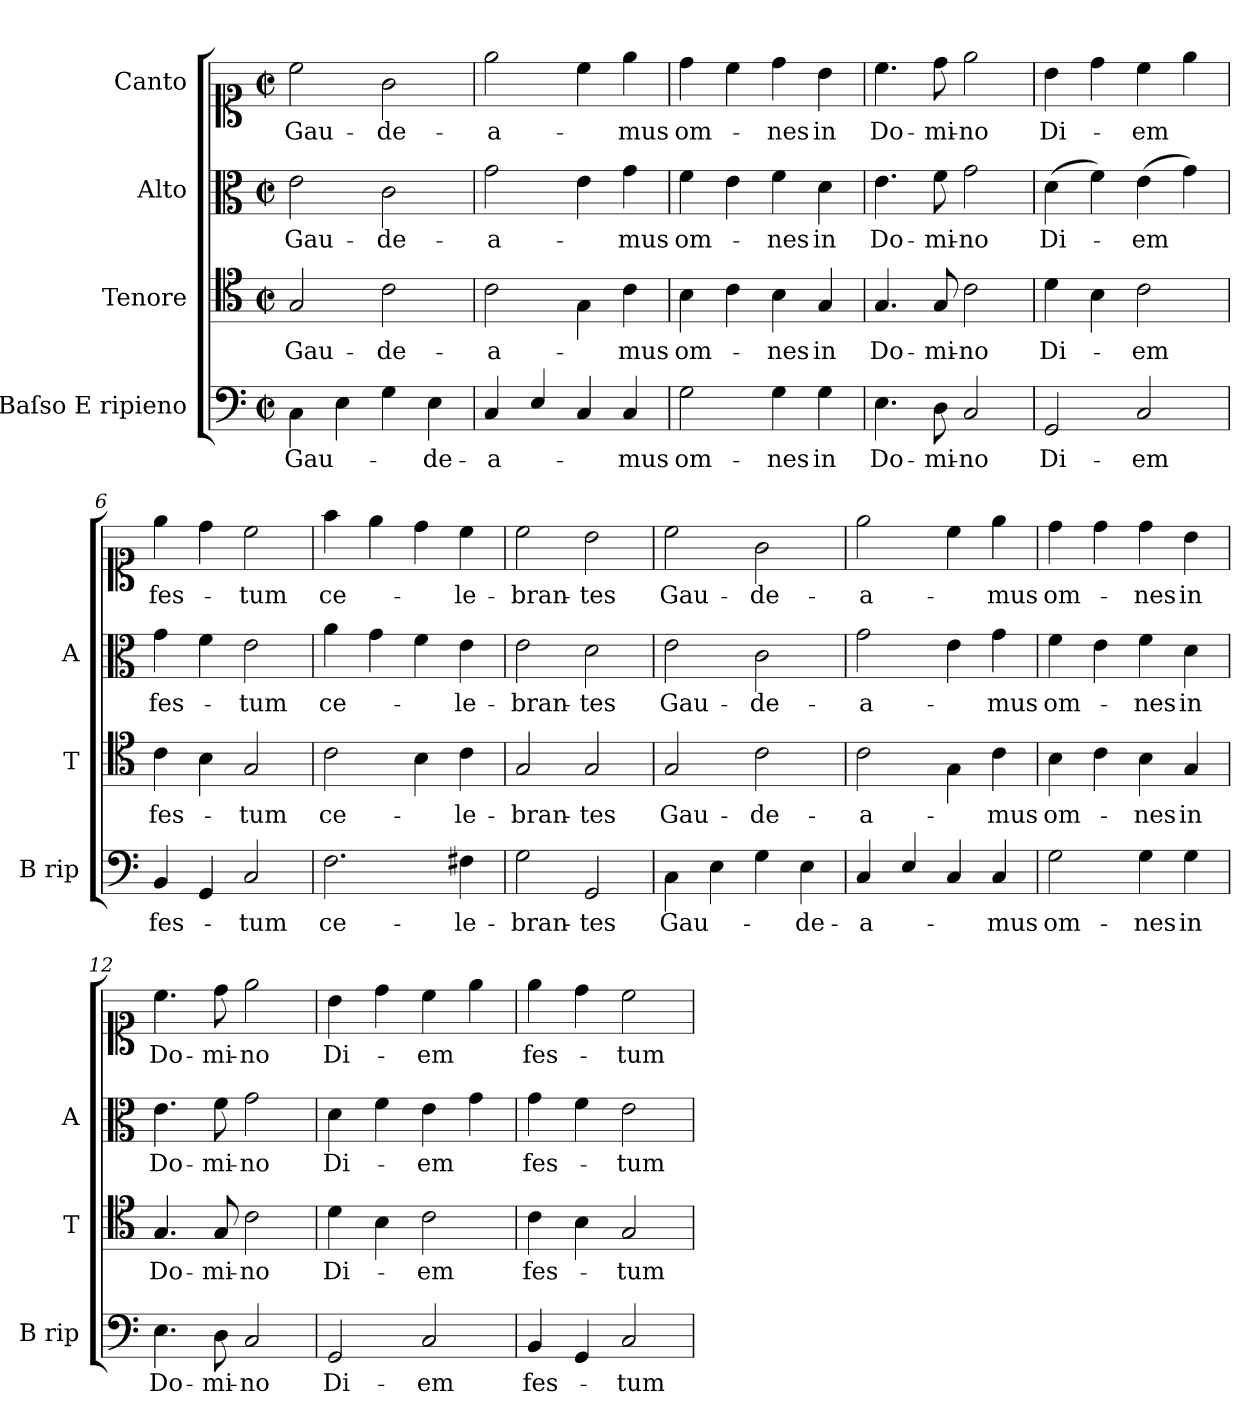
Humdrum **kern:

**kern	**text	**dynam	**kern	**text	**dynam	**kern	**text	**dynam	**kern	**text	**dynam
*part4	*part4	*part4	*part3	*part3	*part3	*part2	*part2	*part2	*part1	*part1	*part1
*staff4	*staff4	*staff4	*staff3	*staff3	*staff3	*staff2	*staff2	*staff2	*staff1	*staff1	*staff1
*I"Baſso E ripieno	*	*	*I"Tenore	*	*	*I"Alto	*	*	*I"Canto	*	*
*I'B rip	*	*	*I'T	*	*	*I'A	*	*	*	*	*
*clefF4	*	*	*clefC4	*	*	*clefC3	*	*	*clefC1	*	*
*k[]	*	*	*k[]	*	*	*k[]	*	*	*k[]	*	*
*M2/2	*	*	*M2/2	*	*	*M2/2	*	*	*M2/2	*	*
*met(c|)	*	*	*met(c|)	*	*	*met(c|)	*	*	*met(c|)	*	*
=1	=1	=1	=1	=1	=1	=1	=1	=1	=1	=1	=1
4C\	Gau-	.	2G/	Gau-	.	2e\	Gau-	.	2cc\	Gau-	.
4E\	.	.	.	.	.	.	.	.	.	.	.
4G\	.	.	2c\	-de-	.	2c\	-de-	.	2g\	-de-	.
4E\	-de-	.	.	.	.	.	.	.	.	.	.
=2	=2	=2	=2	=2	=2	=2	=2	=2	=2	=2	=2
4C/	-a-	.	2c\	-a-	.	2g\	-a-	.	2ee\	-a-	.
4E/	.	.	.	.	.	.	.	.	.	.	.
4C/	.	.	4G\	.	.	4e\	.	.	4cc\	.	.
4C/	-mus	.	4c\	-mus	.	4g\	-mus	.	4ee\	-mus	.
=3	=3	=3	=3	=3	=3	=3	=3	=3	=3	=3	=3
2G\	om-	.	4B\	om-	.	4f\	om-	.	4dd\	om-	.
.	.	.	4c\	.	.	4e\	.	.	4cc\	.	.
4G\	-nes	.	4B\	-nes	.	4f\	-nes	.	4dd\	-nes	.
4G\	in	.	4G/	in	.	4d\	in	.	4b\	in	.
=4	=4	=4	=4	=4	=4	=4	=4	=4	=4	=4	=4
4.E\	Do-	.	4.G/	Do-	.	4.e\	Do-	.	4.cc\	Do-	.
8D\	-mi-	.	8G/	-mi-	.	8f\	-mi-	.	8dd\	-mi-	.
2C/	-no	.	2c\	-no	.	2g\	-no	.	2ee\	-no	.
=5	=5	=5	=5	=5	=5	=5	=5	=5	=5	=5	=5
2GG/	Di-	.	4d\	Di-	.	(4d\	Di-	.	4b\	Di-	.
.	.	.	4B\	.	.	4f\)	.	.	4dd\	.	.
2C/	-em	.	2c\	-em	.	(4e\	-em	.	4cc\	-em	.
.	.	.	.	.	.	4g\)	.	.	4ee\	.	.
=6	=6	=6	=6	=6	=6	=6	=6	=6	=6	=6	=6
4BB/	fes-	.	4c\	fes-	.	4g\	fes-	.	4ee\	fes-	.
4GG/	.	.	4B\	.	.	4f\	.	.	4dd\	.	.
2C/	-tum	.	2G/	-tum	.	2e\	-tum	.	2cc\	-tum	.
=7	=7	=7	=7	=7	=7	=7	=7	=7	=7	=7	=7
2.F\	ce-	.	2c\	ce-	.	4a\	ce-	.	4ff\	ce-	.
.	.	.	.	.	.	4g\	.	.	4ee\	.	.
.	.	.	4B\	.	.	4f\	.	.	4dd\	.	.
4F#X\	-le-	.	4c\	-le-	.	4e\	-le-	.	4cc\	-le-	.
=8	=8	=8	=8	=8	=8	=8	=8	=8	=8	=8	=8
2G\	-bran-	.	2G/	-bran-	.	2e\	-bran-	.	2cc\	-bran-	.
2GG/	-tes	.	2G/	-tes	.	2d\	-tes	.	2b\	-tes	.
=9	=9	=9	=9	=9	=9	=9	=9	=9	=9	=9	=9
!	!	!LO:DY:a	!	!	!LO:DY:a:rj	!	!	!LO:DY:a:rj	!	!	!LO:DY:a:rj
4C\	Gau-	pia	2G/	Gau-	p&colon;	2e\	Gau-	p&colon;	2cc\	Gau-	p&colon;
4E\	.	.	.	.	.	.	.	.	.	.	.
4G\	.	.	2c\	-de-	.	2c\	-de-	.	2g\	-de-	.
4E\	-de-	.	.	.	.	.	.	.	.	.	.
=10	=10	=10	=10	=10	=10	=10	=10	=10	=10	=10	=10
4C/	-a-	.	2c\	-a-	.	2g\	-a-	.	2ee\	-a-	.
4E/	.	.	.	.	.	.	.	.	.	.	.
4C/	.	.	4G\	.	.	4e\	.	.	4cc\	.	.
4C/	-mus	.	4c\	-mus	.	4g\	-mus	.	4ee\	-mus	.
=11	=11	=11	=11	=11	=11	=11	=11	=11	=11	=11	=11
2G\	om-	.	4B\	om-	.	4f\	om-	.	4dd\	om-	.
.	.	.	4c\	.	.	4e\	.	.	4dd\	.	.
4G\	-nes	.	4B\	-nes	.	4f\	-nes	.	4dd\	-nes	.
4G\	in	.	4G/	in	.	4d\	in	.	4b\	in	.
=12	=12	=12	=12	=12	=12	=12	=12	=12	=12	=12	=12
4.E\	Do-	.	4.G/	Do-	.	4.e\	Do-	.	4.cc\	Do-	.
8D\	-mi-	.	8G/	-mi-	.	8f\	-mi-	.	8dd\	-mi-	.
2C/	-no	.	2c\	-no	.	2g\	-no	.	2ee\	-no	.
=13	=13	=13	=13	=13	=13	=13	=13	=13	=13	=13	=13
2GG/	Di-	.	4d\	Di-	.	4d\	Di-	.	4b\	Di-	.
.	.	.	4B\	.	.	4f\	.	.	4dd\	.	.
2C/	-em	.	2c\	-em	.	4e\	-em	.	4cc\	-em	.
.	.	.	.	.	.	4g\	.	.	4ee\	.	.
=14	=14	=14	=14	=14	=14	=14	=14	=14	=14	=14	=14
4BB/	fes-	.	4c\	fes-	.	4g\	fes-	.	4ee\	fes-	.
4GG/	.	.	4B\	.	.	4f\	.	.	4dd\	.	.
2C/	-tum	.	2G/	-tum	.	2e\	-tum	.	2cc\	-tum	.
=	=	=	=	=	=	=	=	=	=	=	=
*-	*-	*-	*-	*-	*-	*-	*-	*-	*-	*-	*-
